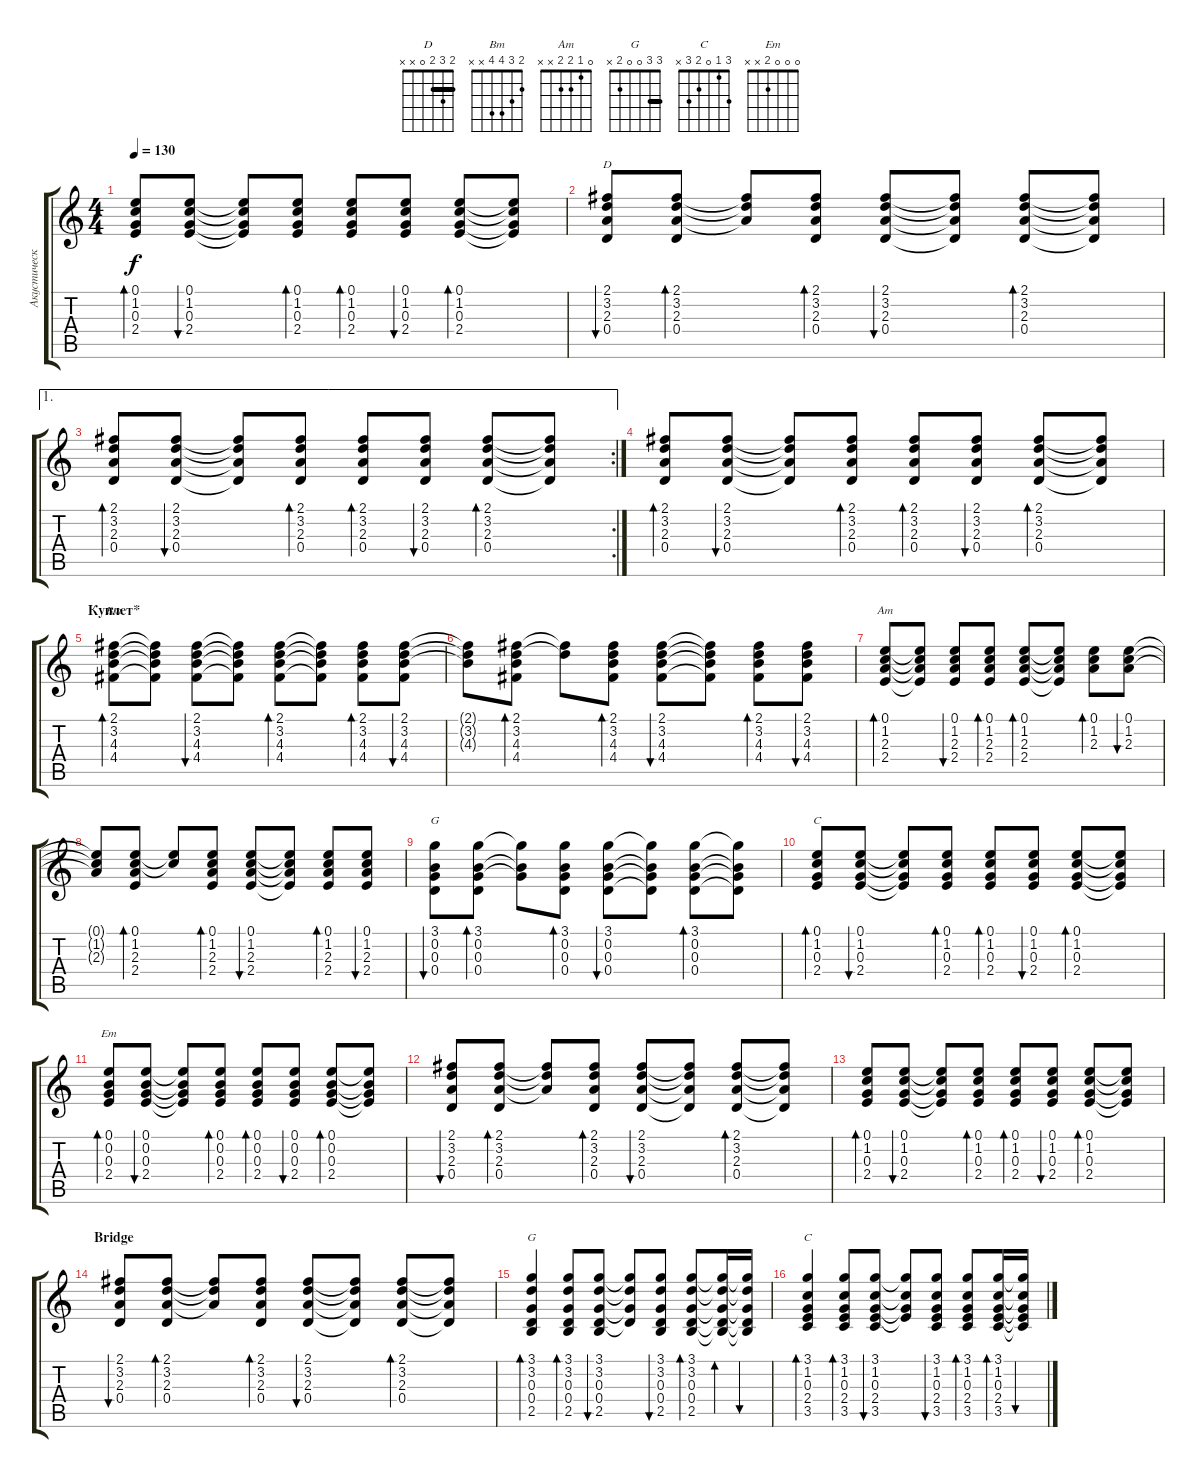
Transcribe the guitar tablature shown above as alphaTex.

\track ("Акустическая гитара" "Акустическ") {instrument acousticguitarnylon}
\staff {score tabs}
\tuning (E4 B3 G3 D3 A2 E2) {hide}
\chord ("D" 2 3 2 0 x x) {barre 2}
\chord ("Bm" 2 3 4 4 x x)
\chord ("Am" 0 1 2 2 x x)
\chord ("G" 3 0 0 0 x x)
\chord ("C" 0 1 0 2 x x)
\chord ("Em" 0 0 0 2 x x)
\chord ("G" 3 3 0 0 2 x) {barre 3}
\chord ("C" 3 1 0 2 3 x)
\ts (4 4)
\tempo 130
\clef g2
\ks c
(0.1 1.2 0.3 2.4).8{bd 60 dy f} (0.1 1.2 0.3 2.4).8{bu 60} (0.1{t} 1.2{t} 0.3{t} 2.4{t}).8 (0.1 1.2 0.3 2.4).8{bd 60} (0.1 1.2 0.3 2.4).8{bd 60} (0.1 1.2 0.3 2.4).8{bu 60} (0.1 1.2 0.3 2.4).8{bd 60} (0.1{t} 1.2{t} 0.3{t} 2.4{t}).8 |
(2.1 3.2 2.3 0.4).8{bu 60 ch "D"} (2.1 3.2 2.3 0.4).8{bd 60} (2.1{t} 3.2{t} 2.3{t}).8 (2.1 3.2 2.3 0.4).8{bd 60} (2.1 3.2 2.3 0.4).8{bu 60} (2.1{t} 3.2{t} 2.3{t} 0.4{t}).8 (2.1 3.2 2.3 0.4).8{bd 60} (2.1{t} 3.2{t} 2.3{t} 0.4{t}).8 |
\ae 1
\rc 2
(2.1 3.2 2.3 0.4).8{bd 60} (2.1 3.2 2.3 0.4).8{bu 60} (2.1{t} 3.2{t} 2.3{t} 0.4{t}).8 (2.1 3.2 2.3 0.4).8{bd 60} (2.1 3.2 2.3 0.4).8{bd 60} (2.1 3.2 2.3 0.4).8{bu 60} (2.1 3.2 2.3 0.4).8{bd 60} (2.1{t} 3.2{t} 2.3{t} 0.4{t}).8 |
(2.1 3.2 2.3 0.4).8{bd 60} (2.1 3.2 2.3 0.4).8{bu 60} (2.1{t} 3.2{t} 2.3{t} 0.4{t}).8 (2.1 3.2 2.3 0.4).8{bd 60} (2.1 3.2 2.3 0.4).8{bd 60} (2.1 3.2 2.3 0.4).8{bu 60} (2.1 3.2 2.3 0.4).8{bd 60} (2.1{t} 3.2{t} 2.3{t} 0.4{t}).8 |
\section ("" "Куплет*")
(2.1 3.2 4.3 4.4).8{bd 60 ch "Bm" volume 7 instrument acousticguitarnylon} (2.1{t} 3.2{t} 4.3{t} 4.4{t}).8 (2.1 3.2 4.3 4.4).8{bu 60} (2.1{t} 3.2{t} 4.3{t} 4.4{t}).8 (2.1 3.2 4.3 4.4).8{bd 60} (2.1{t} 3.2{t} 4.3{t} 4.4{t}).8 (2.1 3.2 4.3 4.4).8{bd 60} (2.1 3.2 4.3 4.4).8{bu 60} |
(2.1{t} 3.2{t} 4.3{t}).8 (2.1 3.2 4.3 4.4).8{bd 60} (2.1{t} 3.2{t}).8 (2.1 3.2 4.3 4.4).8{bd 60} (2.1 3.2 4.3 4.4).8{bu 60} (2.1{t} 3.2{t} 4.3{t} 4.4{t}).8 (2.1 3.2 4.3 4.4).8{bd 60} (2.1 3.2 4.3 4.4).8{bu 60} |
(0.1 1.2 2.3 2.4).8{bd 60 ch "Am" volume 5} (0.1{t} 1.2{t} 2.3{t} 2.4{t}).8 (0.1 1.2 2.3 2.4).8{bu 60} (0.1 1.2 2.3 2.4).8{bd 60} (0.1 1.2 2.3 2.4).8{bd 60} (0.1{t} 1.2{t} 2.3{t} 2.4{t}).8 (0.1 1.2 2.3).8{bd 60} (0.1 1.2 2.3).8{bu 60} |
(0.1{t} 1.2{t} 2.3{t}).8{instrument acousticguitarnylon} (0.1 1.2 2.3 2.4).8{bd 60} (0.1{t} 1.2{t}).8 (0.1 1.2 2.3 2.4).8{bd 60} (0.1 1.2 2.3 2.4).8{bu 60} (0.1{t} 1.2{t} 2.3{t} 2.4{t}).8 (0.1 1.2 2.3 2.4).8{bd 60} (0.1 1.2 2.3 2.4).8{bu 60} |
(3.1 0.2 0.3 0.4).8{bu 60 ch "G"} (3.1 0.2 0.3 0.4).8{bd 60} (3.1{t} 0.2{t} 0.3{t}).8 (3.1 0.2 0.3 0.4).8{bd 60} (3.1 0.2 0.3 0.4).8{bu 60} (3.1{t} 0.2{t} 0.3{t} 0.4{t}).8 (3.1 0.2 0.3 0.4).8{bd 60} (3.1{t} 0.2{t} 0.3{t} 0.4{t}).8 |
(0.1 1.2 0.3 2.4).8{bd 60 ch "C"} (0.1 1.2 0.3 2.4).8{bu 60} (0.1{t} 1.2{t} 0.3{t} 2.4{t}).8 (0.1 1.2 0.3 2.4).8{bd 60} (0.1 1.2 0.3 2.4).8{bd 60} (0.1 1.2 0.3 2.4).8{bu 60} (0.1 1.2 0.3 2.4).8{bd 60} (0.1{t} 1.2{t} 0.3{t} 2.4{t}).8 |
(0.1 0.2 0.3 2.4).8{bd 60 ch "Em"} (0.1 0.2 0.3 2.4).8{bu 60} (0.1{t} 0.2{t} 0.3{t} 2.4{t}).8 (0.1 0.2 0.3 2.4).8{bd 60} (0.1 0.2 0.3 2.4).8{bd 60} (0.1 0.2 0.3 2.4).8{bu 60} (0.1 0.2 0.3 2.4).8{bd 60} (0.1{t} 0.2{t} 0.3{t} 2.4{t}).8 |
(2.1 3.2 2.3 0.4).8{bu 60} (2.1 3.2 2.3 0.4).8{bd 60} (2.1{t} 3.2{t} 2.3{t}).8 (2.1 3.2 2.3 0.4).8{bd 60} (2.1 3.2 2.3 0.4).8{bu 60} (2.1{t} 3.2{t} 2.3{t} 0.4{t}).8 (2.1 3.2 2.3 0.4).8{bd 60} (2.1{t} 3.2{t} 2.3{t} 0.4{t}).8 |
(0.1 1.2 0.3 2.4).8{bd 60} (0.1 1.2 0.3 2.4).8{bu 60} (0.1{t} 1.2{t} 0.3{t} 2.4{t}).8 (0.1 1.2 0.3 2.4).8{bd 60} (0.1 1.2 0.3 2.4).8{bd 60} (0.1 1.2 0.3 2.4).8{bu 60} (0.1 1.2 0.3 2.4).8{bd 60} (0.1{t} 1.2{t} 0.3{t} 2.4{t}).8 |
\section ("" "Bridge")
(2.1 3.2 2.3 0.4).8{bu 60} (2.1 3.2 2.3 0.4).8{bd 60} (2.1{t} 3.2{t} 2.3{t}).8 (2.1 3.2 2.3 0.4).8{bd 60} (2.1 3.2 2.3 0.4).8{bu 60} (2.1{t} 3.2{t} 2.3{t} 0.4{t}).8 (2.1 3.2 2.3 0.4).8{bd 60} (2.1{t} 3.2{t} 2.3{t} 0.4{t}).8 |
(3.1 3.2 0.3 0.4 2.5).4{bd 60 ch "G"} (3.1 3.2 0.3 0.4 2.5).8{bd 60} (3.1 3.2 0.3 0.4 2.5).8{bu 60} (3.1{t} 3.2{t} 0.3{t} 0.4{t}).8 (3.1 3.2 0.3 0.4 2.5).8{bu 60} (3.1 3.2 0.3 0.4 2.5).8{bd 60} (3.1{t} 3.2{t} 0.3{t} 0.4{t} 2.5{t}).16{bd 60} (3.1{t} 3.2{t} 0.3{t} 0.4{t} 2.5{t}).16{bu 60} |
(3.1 1.2 0.3 2.4 3.5).4{bd 60 ch "C"} (3.1 1.2 0.3 2.4 3.5).8{bd 60} (3.1 1.2 0.3 2.4 3.5).8{bu 60} (3.1{t} 1.2{t} 0.3{t} 2.4{t}).8 (3.1 1.2 0.3 2.4 3.5).8{bu 60} (3.1 1.2 0.3 2.4 3.5).8{bd 60} (3.1 1.2 0.3 2.4 3.5).16{bd 60} (3.1{t} 1.2{t} 0.3{t} 2.4{t} 3.5{t}).16{bu 60}
